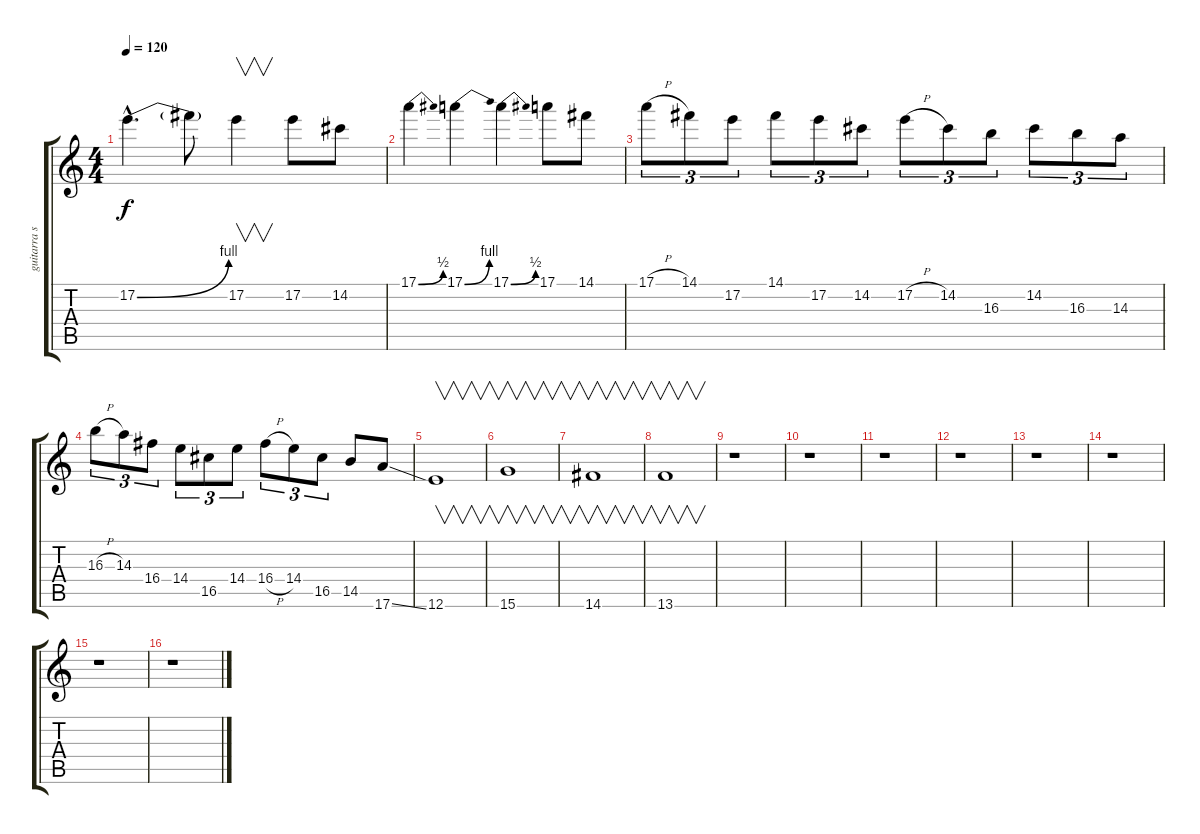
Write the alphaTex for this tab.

\track ("guitarra solo" "guitarra s") {instrument overdrivenguitar}
\staff {score tabs}
\tuning (E4 B3 G3 D3 A2 E2) {hide}
\ts (4 4)
\tempo 120
\clef g2
\ks c
17.2{be (bend 0 0 60 4) hac}.4{d dy f} 17.2{t}.8 17.2.4{v} 17.2.8 14.2.8 |
17.1{be (bend 0 0 60 2)}.4 17.1{be (bend 0 0 60 4)}.4 17.1{be (bend 0 0 60 2)}.4 17.1.8 14.1.8 |
17.1{h}.8{tu (3 2)} 14.1.8{tu (3 2)} 17.2.8{tu (3 2)} 14.1.8{tu (3 2)} 17.2.8{tu (3 2)} 14.2.8{tu (3 2)} 17.2{h}.8{tu (3 2)} 14.2.8{tu (3 2)} 16.3.8{tu (3 2)} 14.2.8{tu (3 2)} 16.3.8{tu (3 2)} 14.3.8{tu (3 2)} |
16.3{h}.8{tu (3 2)} 14.3.8{tu (3 2)} 16.4.8{tu (3 2)} 14.4.8{tu (3 2)} 16.5.8{tu (3 2)} 14.4.8{tu (3 2)} 16.4{h}.8{tu (3 2)} 14.4.8{tu (3 2)} 16.5.8{tu (3 2)} 14.5.8 17.6{ss}.8 |
12.6.1{v} |
15.6.1{v} |
14.6.1{v} |
13.6.1{v} |
r.1 |
r.1 |
r.1 |
r.1 |
r.1 |
r.1 |
r.1 |
r.1
